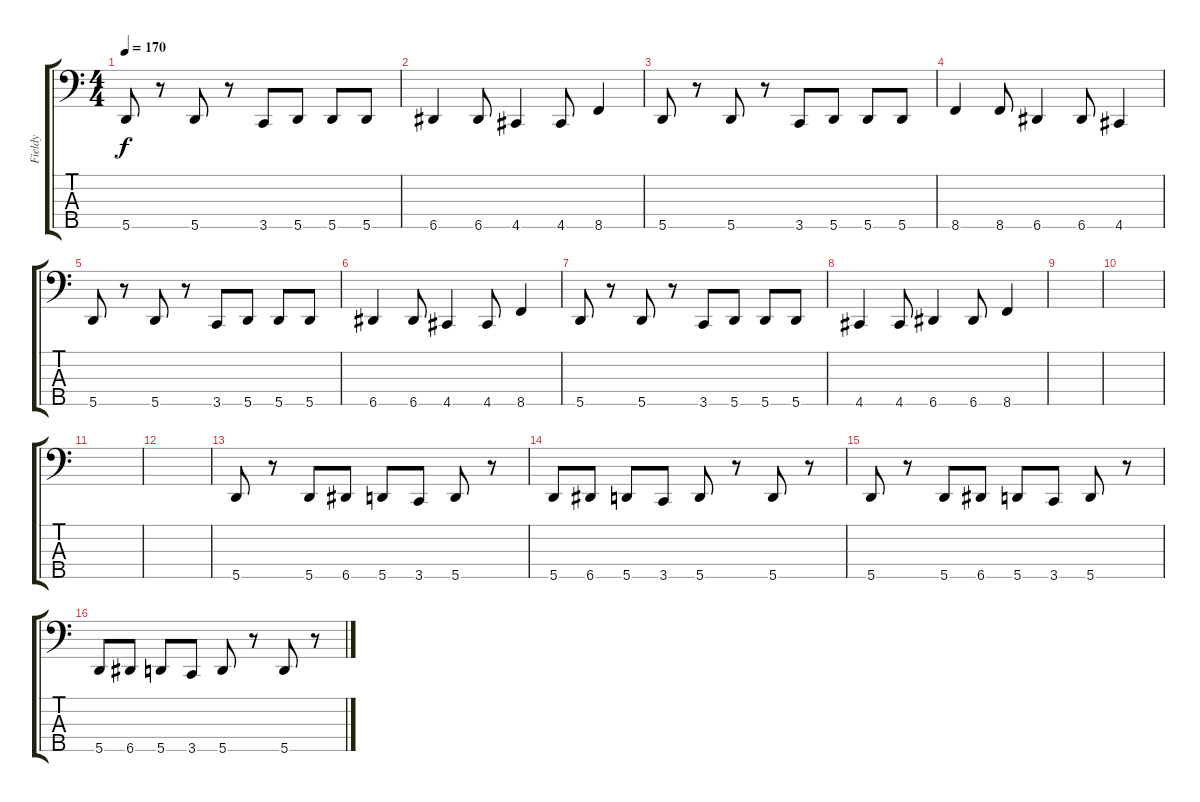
\track ("Fieldy" "Fieldy") {instrument electricbassfinger}
\staff {score tabs}
\tuning (F2 C2 G1 D1 A0) {hide}
\ts (4 4)
\tempo 170
\clef f4
\ks c
5.5.8{dy f} r.8 5.5.8 r.8 3.5.8 5.5.8 5.5.8 5.5.8 |
6.5.4 6.5.8 4.5.4 4.5.8 8.5.4 |
5.5.8 r.8 5.5.8 r.8 3.5.8 5.5.8 5.5.8 5.5.8 |
8.5.4 8.5.8 6.5.4 6.5.8 4.5.4 |
5.5.8 r.8 5.5.8 r.8 3.5.8 5.5.8 5.5.8 5.5.8 |
6.5.4 6.5.8 4.5.4 4.5.8 8.5.4 |
5.5.8 r.8 5.5.8 r.8 3.5.8 5.5.8 5.5.8 5.5.8 |
4.5.4 4.5.8 6.5.4 6.5.8 8.5.4 |
|
|
|
|
5.5.8 r.8 5.5.8 6.5.8 5.5.8 3.5.8 5.5.8 r.8 |
5.5.8 6.5.8 5.5.8 3.5.8 5.5.8 r.8 5.5.8 r.8 |
5.5.8 r.8 5.5.8 6.5.8 5.5.8 3.5.8 5.5.8 r.8 |
5.5.8 6.5.8 5.5.8 3.5.8 5.5.8 r.8 5.5.8 r.8
